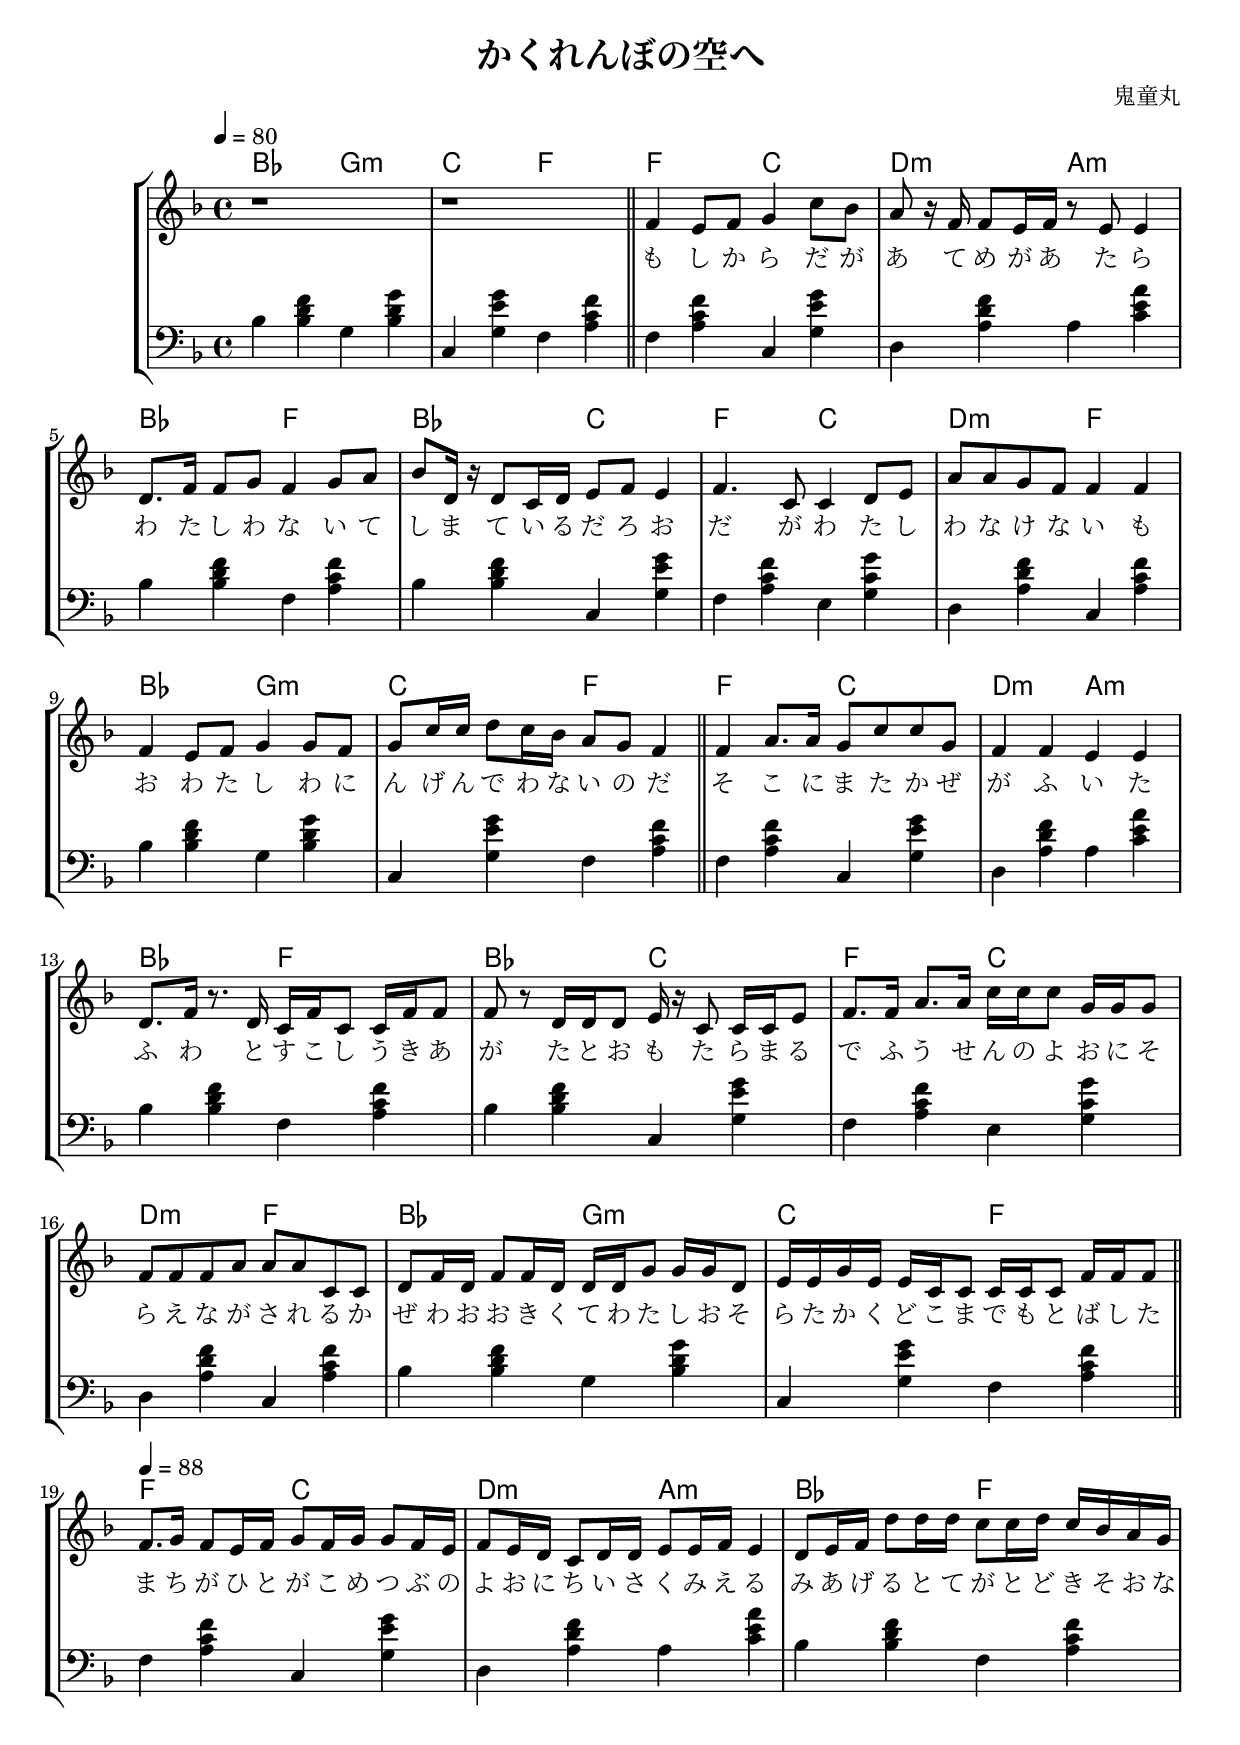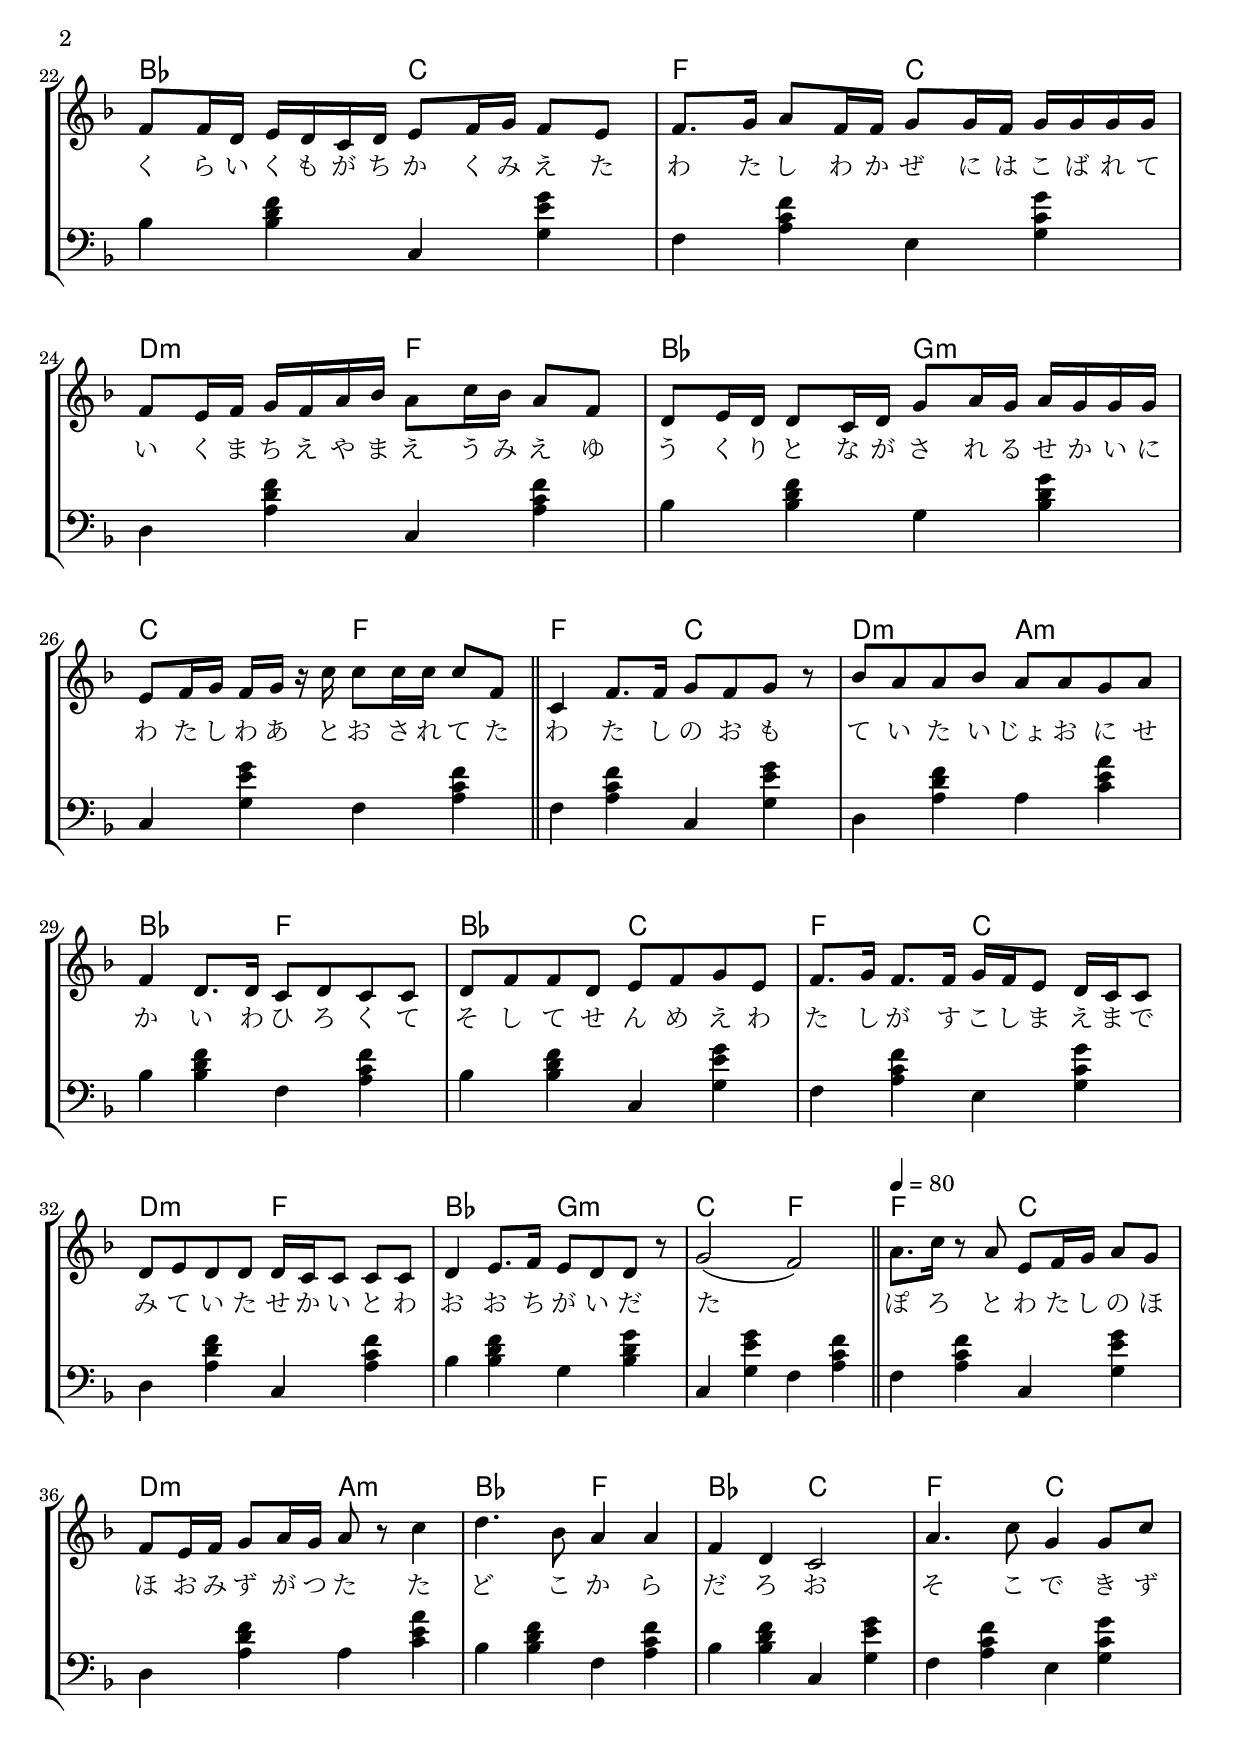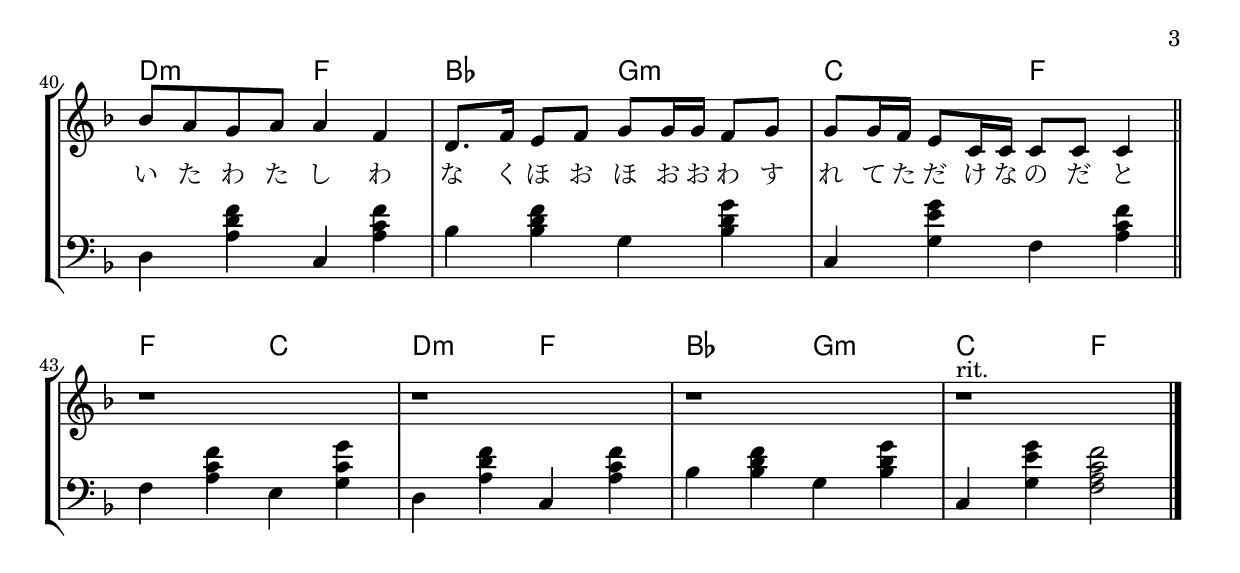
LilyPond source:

\version "2.12.1"

\header {
	title = \markup {かくれんぼの空へ}
	composer = \markup \center-column {鬼童丸}
}

harmony = \chordmode {
	bes2 g:m c f 

	f c d:m a:m bes f bes c f c d:m f bes g:m c f 

	f c d:m a:m bes f bes c f c d:m f bes g:m c f 

	f c d:m a:m bes f bes c f c d:m f bes g:m c f 

	f c d:m a:m bes f bes c f c d:m f bes g:m c f 

	f c d:m a:m bes f bes c f c d:m f bes g:m c f 

	f c d:m f bes g:m c f 
}

melody = {
	\key f \major
	\tempo 4 = 80
	r1 | r1   
	\set Staff.midiInstrument = #"fss0.42"
	 f'4  e'8  f'8  g'4  c''8  bes'8 
	a'8  r16  f'16  f'8  e'16  f'16  r8  e'8  e'4 
	d'8.  f'16  f'8  g'8  f'4  g'8  a'8 
	bes'8  d'16  r16  d'8  c'16  d'16  e'8  f'8  e'4 
	f'4.  c'8  c'4  d'8  e'8 
	a'8  a'8  g'8  f'8  f'4  f'4 
	f'4  e'8  f'8  g'4  g'8  f'8 
	g'8  c''16  c''16  d''8  c''16  bes'16  a'8  g'8  f'4
	\set Staff.midiInstrument = #"fss0.42"
	 f'4  a'8.  a'16  g'8  c''8  c''8  g'8 
	f'4  f'4  e'4  e'4 
	d'8.  f'16  r8.  d'16  c'16  f'16  c'8  c'16  f'16  f'8 
	f'8  r8  d'16  d'16  d'8  e'16  r16  c'8  c'16  c'16  e'8 
	f'8.  f'16  a'8.  a'16  c''16  c''16  c''8  g'16  g'16  g'8 
	f'8  f'8  f'8  a'8  a'8  a'8  c'8  c'8 
	d'8  f'16  d'16  f'8  f'16  d'16  d'16  d'16  g'8  g'16  g'16  d'8 
	e'16  e'16  g'16  e'16  e'16  c'16  c'8  c'16  c'16  c'8  f'16  f'16  f'8
	\set Staff.midiInstrument = #"fss0.42"
		\tempo 4 = 88
 f'8.  g'16  f'8  e'16  f'16  g'8  f'16  g'16  g'8  f'16  e'16 
	f'8  e'16  d'16  c'8  d'16  d'16  e'8  e'16  f'16  e'4 
	d'8  e'16  f'16  d''8  d''16  d''16  c''8  c''16  d''16  c''16  bes'16  a'16  g'16 
	f'8  f'16  d'16  e'16  d'16  c'16  d'16  e'8  f'16  g'16  f'8  e'8 
	f'8.  g'16  a'8  f'16  f'16  g'8  g'16  f'16  g'16  g'16  g'16  g'16 
	f'8  e'16  f'16  g'16  f'16  a'16  bes'16  a'8  c''16  bes'16  a'8  f'8 
	d'8  e'16  d'16  d'8  c'16  d'16  g'8  a'16  g'16  a'16  g'16  g'16  g'16 
	e'8  f'16  g'16  f'16  g'16  r16  c''16  c''8  c''16  c''16  c''8  f'8
	\set Staff.midiInstrument = #"fss0.42"
	 c'4  f'8.  f'16  g'8  f'8  g'8  r8 
	bes'8  a'8  a'8  bes'8  a'8  a'8  g'8  a'8 
	f'4  d'8.  d'16  c'8  d'8  c'8  c'8 
	d'8  f'8  f'8  d'8  e'8  f'8  g'8  e'8 
	f'8.  g'16  f'8.  f'16  g'16  f'16  e'8  d'16  c'16  c'8 
	d'8  e'8  d'8  d'8  d'16  c'16  c'8  c'8  c'8 
	d'4  e'8.  f'16  e'8  d'8  d'8  r8 
	g'2  (f'2)
	\set Staff.midiInstrument = #"fss0.42"
		\tempo 4 = 80
 a'8.  c''16  r8  a'8  e'8  f'16  g'16  a'8  g'8 
	f'8  e'16  f'16  g'8  a'16  g'16  a'8  r8  c''4 
	d''4.  bes'8  a'4  a'4 
	f'4  d'4  c'2 
	a'4.  c''8  g'4  g'8  c''8 
	bes'8  a'8  g'8  a'8  a'4  f'4 
	d'8.  f'16  e'8  f'8  g'8  g'16  g'16  f'8  g'8 
	g'8  g'16  f'16  e'8  c'16  c'16  c'8  c'8  c'4
	r1 | r1 | r1 | r1^"rit." \bar "|."
}

words = \lyricmode {
	
	も  し  か  ら  だ  が  あ  て  め  が  あ  た  ら  わ  た  し  わ  な  い  て  し  ま  て  い  る  だ  ろ  お  だ  が  わ  た  し  わ  な  け  な  い  も  お  わ  た  し  わ  に  ん  げ  ん  で  わ  な  い  の  だ  
	そ  こ  に  ま  た  か  ぜ  が  ふ  い  た  ふ  わ  と  す  こ  し  う  き  あ  が  た  と  お  も  た  ら  ま  る  で  ふ  う  せ  ん  の  よ  お  に  そ  ら  え  な  が  さ  れ  る  か  ぜ  わ  お  お  き  く  て  わ  た  し  お  そ  ら  た  か  く  ど  こ  ま  で  も  と  ば  し  た  
	ま  ち  が  ひ  と  が  こ  め  つ  ぶ  の  よ  お  に  ち  い  さ  く  み  え  る  み  あ  げ  る  と  て  が  と  ど  き  そ  お  な  く  ら  い  く  も  が  ち  か  く  み  え  た  わ  た  し  わ  か  ぜ  に  は  こ  ば  れ  て  い  く  ま  ち  え  や  ま  え  う  み  え  ゆ  う  く  り  と  な  が  さ  れ  る  せ  か  い  に  わ  た  し  わ  あ  と  お  さ  れ  て  た  
	わ  た  し  の  お  も  て  い  た  い  じょ  お  に  せ  か  い  わ  ひ  ろ  く  て  そ  し  て  せ  ん  め  え  わ  た  し  が  す  こ  し  ま  え  ま  で  み  て  い  た  せ  か  い  と  わ  お  お  ち  が  い  だ  た  
	ぽ  ろ  と  わ  た  し  の  ほ  ほ  お  み  ず  が  つ  た  た  ど  こ  か  ら  だ  ろ  お  そ  こ  で  き  ず  い  た  わ  た  し  わ  な  く  ほ  お  ほ  お  お  わ  す  れ  て  た  だ  け  な  の  だ  と  
	
}

tempochange = {
	\tempo 4 = 80
	r1 | r1 \bar "||"
	\tempo 4 = 80
	r1 | r1 | r1 | r1 | r1 | r1 | r1 | r1 \bar "||"
	\tempo 4 = 80
	r1 | r1 | r1 | r1 | r1 | r1 | r1 | r1 \bar "||"
	\tempo 4 = 88
	r1 | r1 | r1 | r1 | r1 | r1 | r1 | r1 \bar "||"
	\tempo 4 = 88
	r1 | r1 | r1 | r1 | r1 | r1 | r1 | r1 \bar "||"
	\tempo 4 = 80
	r1 | r1 | r1 | r1 | r1 | r1 | r1 | r1 \bar "||"
	\tempo 4 = 80
	r1 | r1 | r1 | \tempo 4 = 60 r2 \tempo 4 = 53 r2 \bar "|."
}

mainacc = {
	\clef bass
	\set Staff.midiInstrument = #"String Ensemble 1"
	\key f \major
	\tempo 4 = 80
	bes4 <bes d' f'>4
	g4 <bes d' g'>4
	c4 <g e' g'>4
	f4 <a c' f'>4
	\bar "||"

	\set Staff.midiInstrument = #"String Ensemble 1"
	f4 <a c' f'>4
	c4 <g e' g'>4
	d4 <a d' f'>4
	a4 <c' e' a'>4
	bes4 <bes d' f'>4
	f4 <a c' f'>4
	bes4 <bes d' f'>4
	c4 <g e' g'>4
	f4 <a c' f'>4
	e4 <g c' g'>4
	d4 <a d' f'>4
	c4 <a c' f'>4
	bes4 <bes d' f'>4
	g4 <bes d' g'>4
	c4 <g e' g'>4
	f4 <a c' f'>4
	\bar "||"

	\set Staff.midiInstrument = #"String Ensemble 1"
	f4 <a c' f'>4
	c4 <g e' g'>4
	d4 <a d' f'>4
	a4 <c' e' a'>4
	bes4 <bes d' f'>4
	f4 <a c' f'>4
	bes4 <bes d' f'>4
	c4 <g e' g'>4
	f4 <a c' f'>4
	e4 <g c' g'>4
	d4 <a d' f'>4
	c4 <a c' f'>4
	bes4 <bes d' f'>4
	g4 <bes d' g'>4
	c4 <g e' g'>4
	f4 <a c' f'>4
	\bar "||"

	\set Staff.midiInstrument = #"String Ensemble 2"
	\tempo 4 = 88
	f4 <a c' f'>4
	c4 <g e' g'>4
	d4 <a d' f'>4
	a4 <c' e' a'>4
	bes4 <bes d' f'>4
	f4 <a c' f'>4
	bes4 <bes d' f'>4
	c4 <g e' g'>4
	f4 <a c' f'>4
	e4 <g c' g'>4
	d4 <a d' f'>4
	c4 <a c' f'>4
	bes4 <bes d' f'>4
	g4 <bes d' g'>4
	c4 <g e' g'>4
	f4 <a c' f'>4
	\bar "||"

	\set Staff.midiInstrument = #"String Ensemble 2"
	f4 <a c' f'>4
	c4 <g e' g'>4
	d4 <a d' f'>4
	a4 <c' e' a'>4
	bes4 <bes d' f'>4
	f4 <a c' f'>4
	bes4 <bes d' f'>4
	c4 <g e' g'>4
	f4 <a c' f'>4
	e4 <g c' g'>4
	d4 <a d' f'>4
	c4 <a c' f'>4
	bes4 <bes d' f'>4
	g4 <bes d' g'>4
	c4 <g e' g'>4
	f4 <a c' f'>4
	\bar "||"

	\set Staff.midiInstrument = #"String Ensemble 2"
	\tempo 4 = 80
	f4 <a c' f'>4
	c4 <g e' g'>4
	d4 <a d' f'>4
	a4 <c' e' a'>4
	bes4 <bes d' f'>4
	f4 <a c' f'>4
	bes4 <bes d' f'>4
	c4 <g e' g'>4
	f4 <a c' f'>4
	e4 <g c' g'>4
	d4 <a d' f'>4
	c4 <a c' f'>4
	bes4 <bes d' f'>4
	g4 <bes d' g'>4
	c4 <g e' g'>4
	f4 <a c' f'>4
	\bar "||"

	\set Staff.midiInstrument = #"String Ensemble 2"
	f4 <a c' f'>4
	e4 <g c' g'>4
	d4 <a d' f'>4
	c4 <a c' f'>4
	bes4 <bes d' f'>4
	g4 <bes d' g'>4
	c4 <g e' g'>4
	<f a c' f'>2
	\bar "|."
}

subacc = {
	\clef bass
	\set Staff.midiInstrument = #"Pizzicato Strings"
	\key f \major
	\tempo 4 = 80
	r2
	r2
	r2
	r2
	\bar "||"

	\set Staff.midiInstrument = #"Pizzicato Strings"
	r2
	r2
	r2
	r2
	r2
	r2
	r2
	r2
	r2
	r2
	r2
	r2
	r2
	r2
	r2
	r2
	\bar "||"

	\set Staff.midiInstrument = #"Pizzicato Strings"
	r2
	r2
	r2
	r2
	r2
	r2
	r2
	r2
	r2
	r2
	r2
	r2
	r2
	r2
	r2
	r2
	\bar "||"

	\set Staff.midiInstrument = #"Ocarina"
	\tempo 4 = 88
	f16 a <c' f'> a a a <c' f'> a
	c16 g <e' g'> g g g <e' g'> g
	d16 a <d' f'> a a a <d' f'> a
	a16 c' <e' a'> c' c' c' <e' a'> c'
	bes16 bes <d' f'> bes bes bes <d' f'> bes
	f16 a <c' f'> a a a <c' f'> a
	bes16 bes <d' f'> bes bes bes <d' f'> bes
	c16 g <e' g'> g g g <e' g'> g
	f16 a <c' f'> a a a <c' f'> a
	e16 g <c' g'> g g g <c' g'> g
	d16 a <d' f'> a a a <d' f'> a
	c16 a <c' f'> a a a <c' f'> a
	bes16 bes <d' f'> bes bes bes <d' f'> bes
	g16 bes <d' g'> bes bes bes <d' g'> bes
	c16 g <e' g'> g g g <e' g'> g
	f16 a <c' f'> a a a <c' f'> a
	\bar "||"

	\set Staff.midiInstrument = #"Ocarina"
	f16 a <c' f'> a <c' f'> a <c' f'> a
	c16 g <e' g'> g <e' g'> g <e' g'> g
	d16 a <d' f'> a <d' f'> a <d' f'> a
	a16 c' <e' a'> c' <e' a'> c' <e' a'> c'
	bes16 bes <d' f'> bes <d' f'> bes <d' f'> bes
	f16 a <c' f'> a <c' f'> a <c' f'> a
	bes16 bes <d' f'> bes <d' f'> bes <d' f'> bes
	c16 g <e' g'> g <e' g'> g <e' g'> g
	f16 a <c' f'> a <c' f'> a <c' f'> a
	e16 g <c' g'> g <c' g'> g <c' g'> g
	d16 a <d' f'> a <d' f'> a <d' f'> a
	c16 a <c' f'> a <c' f'> a <c' f'> a
	bes16 bes <d' f'> bes <d' f'> bes <d' f'> bes
	g16 bes <d' g'> bes <d' g'> bes <d' g'> bes
	c16 g <e' g'> g <e' g'> g <e' g'> g
	f16 a <c' f'> a <c' f'> a <c' f'> a
	\bar "||"

	\set Staff.midiInstrument = #"Ocarina"
	\tempo 4 = 80
	<f f'>16 a c' a <f f'> a c' a
	<c g'>16 g e' g <c g'> g e' g
	<d f'>16 a d' a <d f'> a d' a
	<a a'>16 c' e' c' <a a'> c' e' c'
	<bes f'>16 bes d' bes <bes f'> bes d' bes
	<f f'>16 a c' a <f f'> a c' a
	<bes f'>16 bes d' bes <bes f'> bes d' bes
	<c g'>16 g e' g <c g'> g e' g
	<f f'>16 a c' a <f f'> a c' a
	<e g'>16 g c' g <e g'> g c' g
	<d f'>16 a d' a <d f'> a d' a
	<c f'>16 a c' a <c f'> a c' a
	<bes f'>16 bes d' bes <bes f'> bes d' bes
	<g g'>16 bes d' bes <g g'> bes d' bes
	<c g'>16 g e' g <c g'> g e' g
	<f f'>16 a c' a <f f'> a c' a
	\bar "||"

	\set Staff.midiInstrument = #"Cello"
	f8r16c'16f'16r16a16r16
	e8r16c'16g'16r16g16r16
	d8r16d'16f'16r16a16r16
	c8r16c'16f'16r16a16r16
	bes8r16d'16f'16r16bes16r16
	g8r16d'16g'16r16bes16r16
	c8r16e'16g'16r16g16r16
	f8r16c'16f'16r16a16r16
	\bar "|."
}

percA = {
	\drummode {
	r1 |r1 \bar "||"
	r1 |r1 |r1 |r1 |r1 |r1 |r1 |r1 \bar "||"
	r1 |r1 |r1 |r1 |r1 |r1 |r1 |r1 \bar "||"
	r1 |r1 |r1 |r1 |r1 |r1 |r1 |r1 \bar "||"
	r1 |r1 |r1 |r1 |r1 |r1 |r1 |r1 \bar "||"
	r1 |r1 |r1 |r1 |r1 |r1 |r1 |r1 \bar "||"
	r1 |r1 |r1 |r1 \bar "|."
	}
}

percB = {
	\drummode {
	r1 |r1 \bar "||"
	r1 |r1 |r1 |r1 |r1 |r1 |r1 |r1 \bar "||"
	r1 |r1 |r1 |r1 |r1 |r1 |r1 |r1 \bar "||"
	r1 |r1 |r1 |r1 |r1 |r1 |r1 |r1 \bar "||"
	r1 |r1 |r1 |r1 |r1 |r1 |r1 |r1 \bar "||"
	r1 |r1 |r1 |r1 |r1 |r1 |r1 |r1 \bar "||"
	r1 |r1 |r1 |r1 \bar "|."
	}
}

percC = {
	\drummode {
	r1 |r1 \bar "||"
	r1 |r1 |r1 |r1 |r1 |r1 |r1 |r1 \bar "||"
	r1 |r1 |r1 |r1 |r1 |r1 |r1 |r1 \bar "||"
	r1 |r1 |r1 |r1 |r1 |r1 |r1 |r1 \bar "||"
	r1 |r1 |r1 |r1 |r1 |r1 |r1 |r1 \bar "||"
	r1 |r1 |r1 |r1 |r1 |r1 |r1 |r1 \bar "||"
	r1 |r1 |r1 |r1 \bar "|."
	}
}

percD = {
	\drummode {
	r1 |r1 \bar "||"
	r1 |r1 |r1 |r1 |r1 |r1 |r1 |r1 \bar "||"
	r1 |r1 |r1 |r1 |r1 |r1 |r1 |r1 \bar "||"
	r1 |r1 |r1 |r1 |r1 |r1 |r1 |r1 \bar "||"
	r1 |r1 |r1 |r1 |r1 |r1 |r1 |r1 \bar "||"
	r1 |r1 |r1 |r1 |r1 |r1 |r1 |r1 \bar "||"
	r1 |r1 |r1 |r1 \bar "|."
	}
}

percE = {
	\drummode {
	r1 |r1 \bar "||"
	r1 |r1 |r1 |r1 |r1 |r1 |r1 |r1 \bar "||"
	r1 |r1 |r1 |r1 |r1 |r1 |r1 |r1 \bar "||"
	r1 |r1 |r1 |r1 |r1 |r1 |r1 |r1 \bar "||"
	r1 |r1 |r1 |r1 |r1 |r1 |r1 |r1 \bar "||"
	r1 |r1 |r1 |r1 |r1 |r1 |r1 |r1 \bar "||"
	r1 |r1 |r1 |r1 \bar "|."
	}
}

\score {
	<<
		\new StaffGroup <<
			\new ChordNames {\harmony}
			\new Voice = "melody" {\melody}
			\new Lyrics \lyricsto "melody" \words
			\new Staff = "mainacc" {\mainacc}
		>>
	>>
	\layout { }
}
